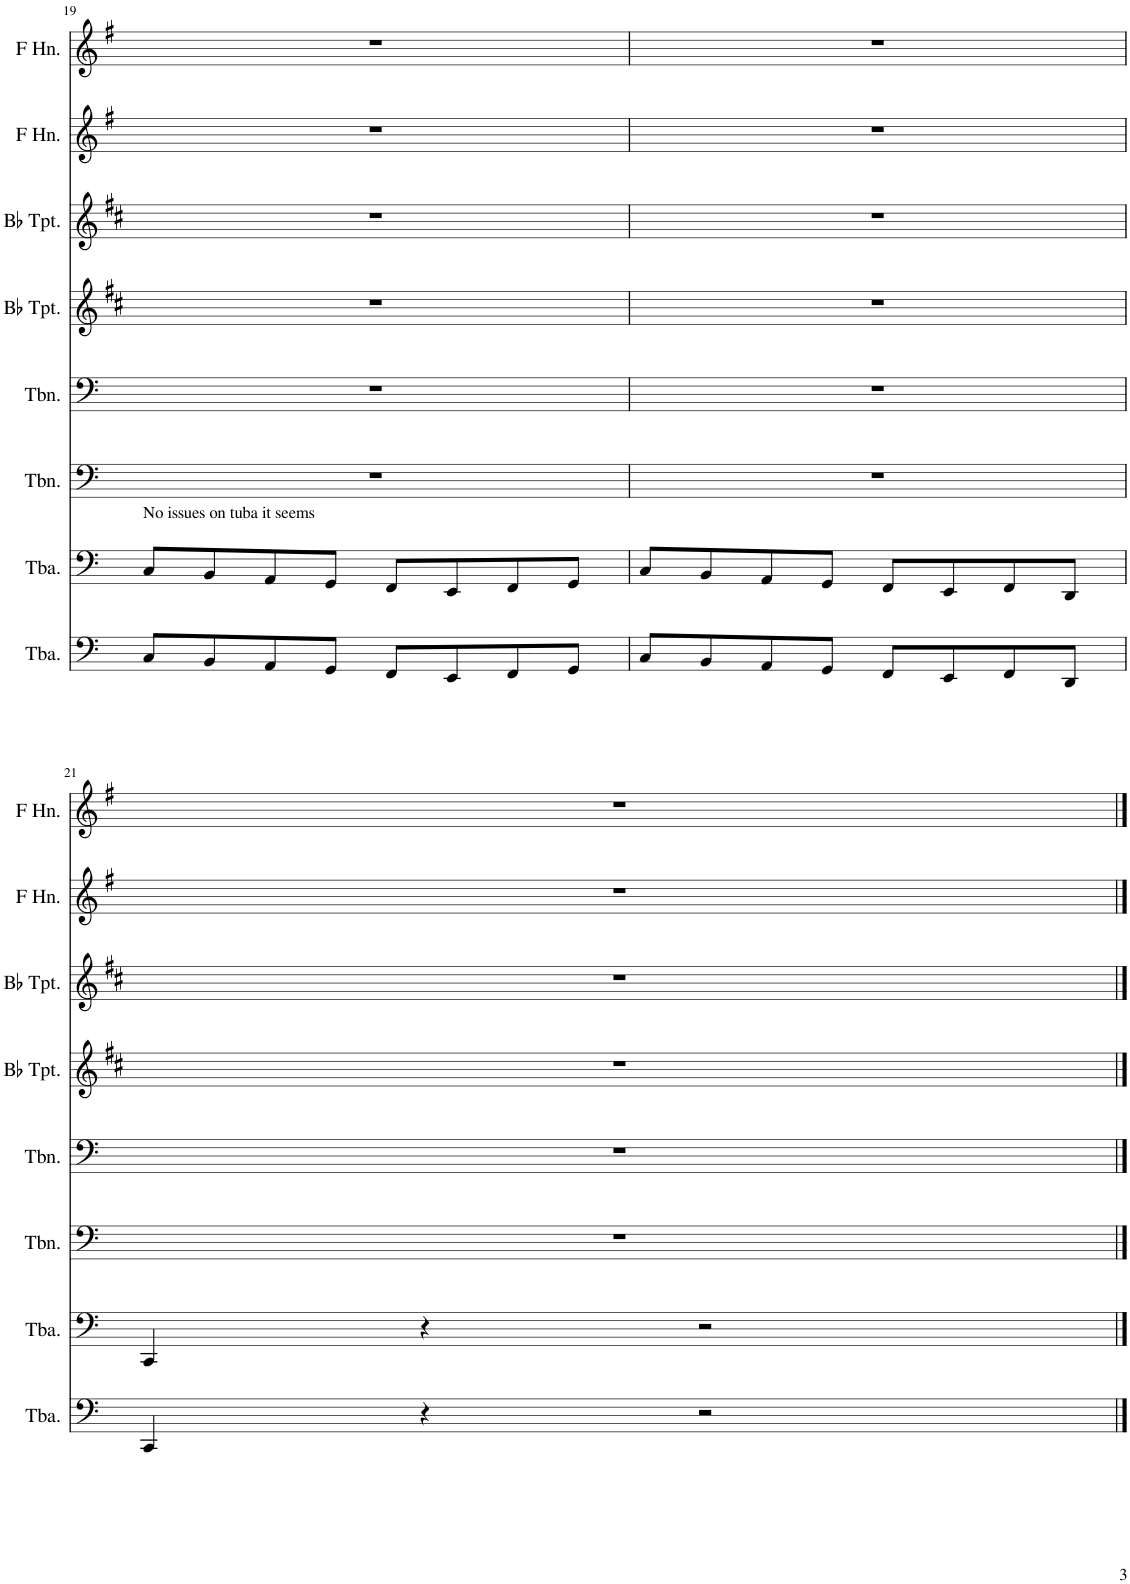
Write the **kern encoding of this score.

**kern	**kern	**kern	**kern	**kern	**kern	**kern	**kern
*part8	*part7	*part6	*part5	*part4	*part3	*part2	*part1
*staff8	*staff7	*staff6	*staff5	*staff4	*staff3	*staff2	*staff1
*I"Tuba	*I"Tuba	*I"Trombone	*I"Trombone	*I"Bb Trumpet	*I"Bb Trumpet	*I"Horn in F	*I"Horn in F
*I'Tba.	*I'Tba.	*I'Tbn.	*I'Tbn.	*I'Bb Tpt.	*I'Bb Tpt.	*	*
!!LO:PB:g=z
*clefF4	*clefF4	*clefF4	*clefF4	*clefG2	*clefG2	*clefG2	*clefG2
*	*	*	*	*Trd1c2	*Trd1c2	*Trd4c7	*Trd4c7
*k[]	*k[]	*k[]	*k[]	*k[f#c#]	*k[f#c#]	*k[f#]	*k[f#]
*M4/4	*M4/4	*M4/4	*M4/4	*M4/4	*M4/4	*M4/4	*M4/4
=19	=19	=19	=19	=19	=19	=19	=19
!	!LO:TX:a:t=No issues on tuba it seems	!	!	!	!	!	!
8C/L	8C/L	1r	1r	1r	1r	1r	1r
8BB/	8BB/	.	.	.	.	.	.
8AA/	8AA/	.	.	.	.	.	.
8GG/J	8GG/J	.	.	.	.	.	.
8FF/L	8FF/L	.	.	.	.	.	.
8EE/	8EE/	.	.	.	.	.	.
8FF/	8FF/	.	.	.	.	.	.
8GG/J	8GG/J	.	.	.	.	.	.
=20	=20	=20	=20	=20	=20	=20	=20
8C/L	8C/L	1r	1r	1r	1r	1r	1r
8BB/	8BB/	.	.	.	.	.	.
8AA/	8AA/	.	.	.	.	.	.
8GG/J	8GG/J	.	.	.	.	.	.
8FF/L	8FF/L	.	.	.	.	.	.
8EE/	8EE/	.	.	.	.	.	.
8FF/	8FF/	.	.	.	.	.	.
8DD/J	8DD/J	.	.	.	.	.	.
!!LO:LB:g=z
=21	=21	=21	=21	=21	=21	=21	=21
4CC/	4CC/	1r	1r	1r	1r	1r	1r
4r	4r	.	.	.	.	.	.
2r	2r	.	.	.	.	.	.
==	==	==	==	==	==	==	==
*-	*-	*-	*-	*-	*-	*-	*-
